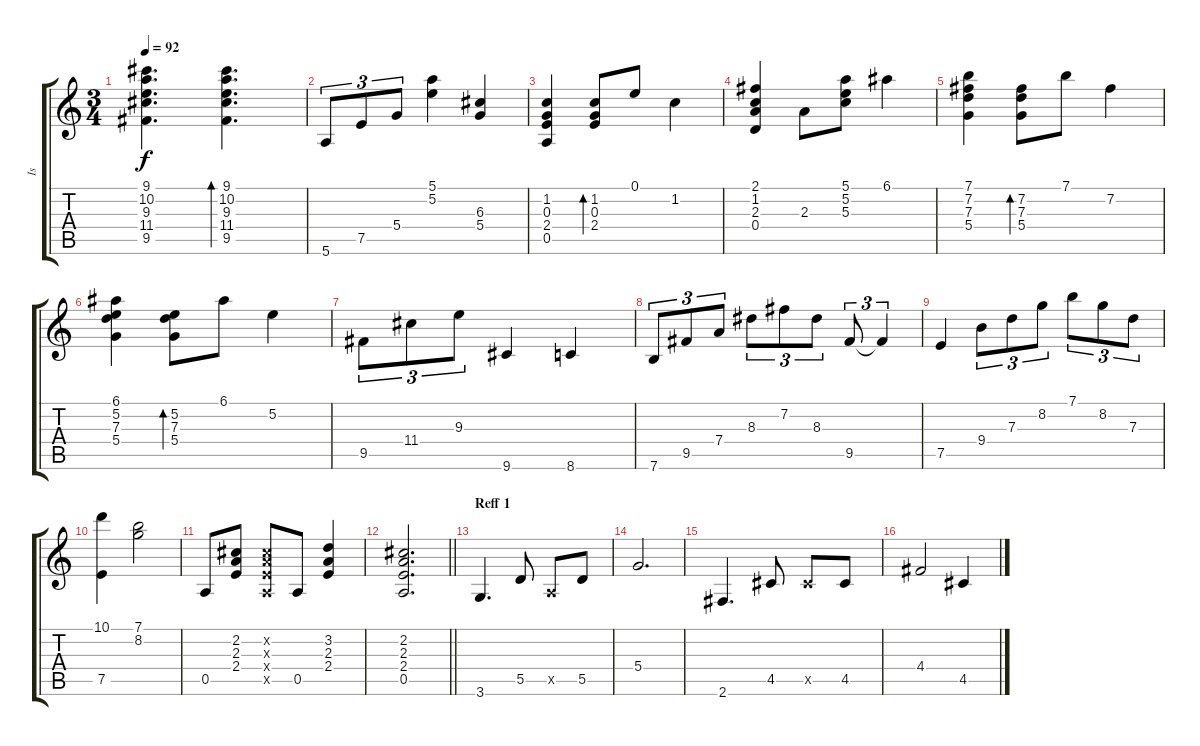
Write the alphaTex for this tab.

\track ("Is" "Is") {instrument acousticguitarnylon}
\staff {score tabs}
\tuning (E4 B3 G3 D3 A2 E2) {hide}
\ts (3 4)
\tempo 92
\clef g2
\ks c
(9.1 10.2 9.3 11.4 9.5).4{d dy f} (9.1 10.2 9.3 11.4 9.5).4{d bd 240} |
5.6.8{tu (3 2)} 7.5.8{tu (3 2)} 5.4.8{tu (3 2)} (5.1 5.2).4 (6.3 5.4).4 |
(1.2 0.3 2.4 0.5).4 (1.2 0.3 2.4).8{bd 240} 0.1.8 1.2.4 |
(2.1 1.2 2.3 0.4).4 2.3.8 (5.1 5.2 5.3).8 6.1.4 |
(7.1 7.2 7.3 5.4).4 (7.2 7.3 5.4).8{bd 240} 7.1.8 7.2.4 |
(6.1 5.2 7.3 5.4).4 (5.2 7.3 5.4).8{bd 240} 6.1.8 5.2.4 |
9.5.8{tu (3 2)} 11.4.8{tu (3 2)} 9.3.8{tu (3 2)} 9.6.4 8.6.4 |
7.6.8{tu (3 2)} 9.5.8{tu (3 2)} 7.4.8{tu (3 2)} 8.3.8{tu (3 2)} 7.2.8{tu (3 2)} 8.3.8{tu (3 2)} 9.5.8{tu (3 2)} 9.5{t}.4{tu (3 2)} |
7.5.4 9.4.8{tu (3 2)} 7.3.8{tu (3 2)} 8.2.8{tu (3 2)} 7.1.8{tu (3 2)} 8.2.8{tu (3 2)} 7.3.8{tu (3 2)} |
(10.1 7.5).4 (7.1 8.2).2 |
0.5.8 (2.2 2.3 2.4).8 (2.2{x} 2.3{x} 2.4{x} 0.5{x}).8 0.5.8 (3.2 2.3 2.4).4 |
\barLineRight lightlight
(2.2 2.3 2.4 0.5).2{d} |
\section ("" "Reff 1")
3.6.4{d} 5.5.8 0.5{x}.8 5.5.8 |
5.4.2{d} |
2.6.4{d} 4.5.8 4.5{x}.8 4.5.8 |
4.4.2 4.5.4
